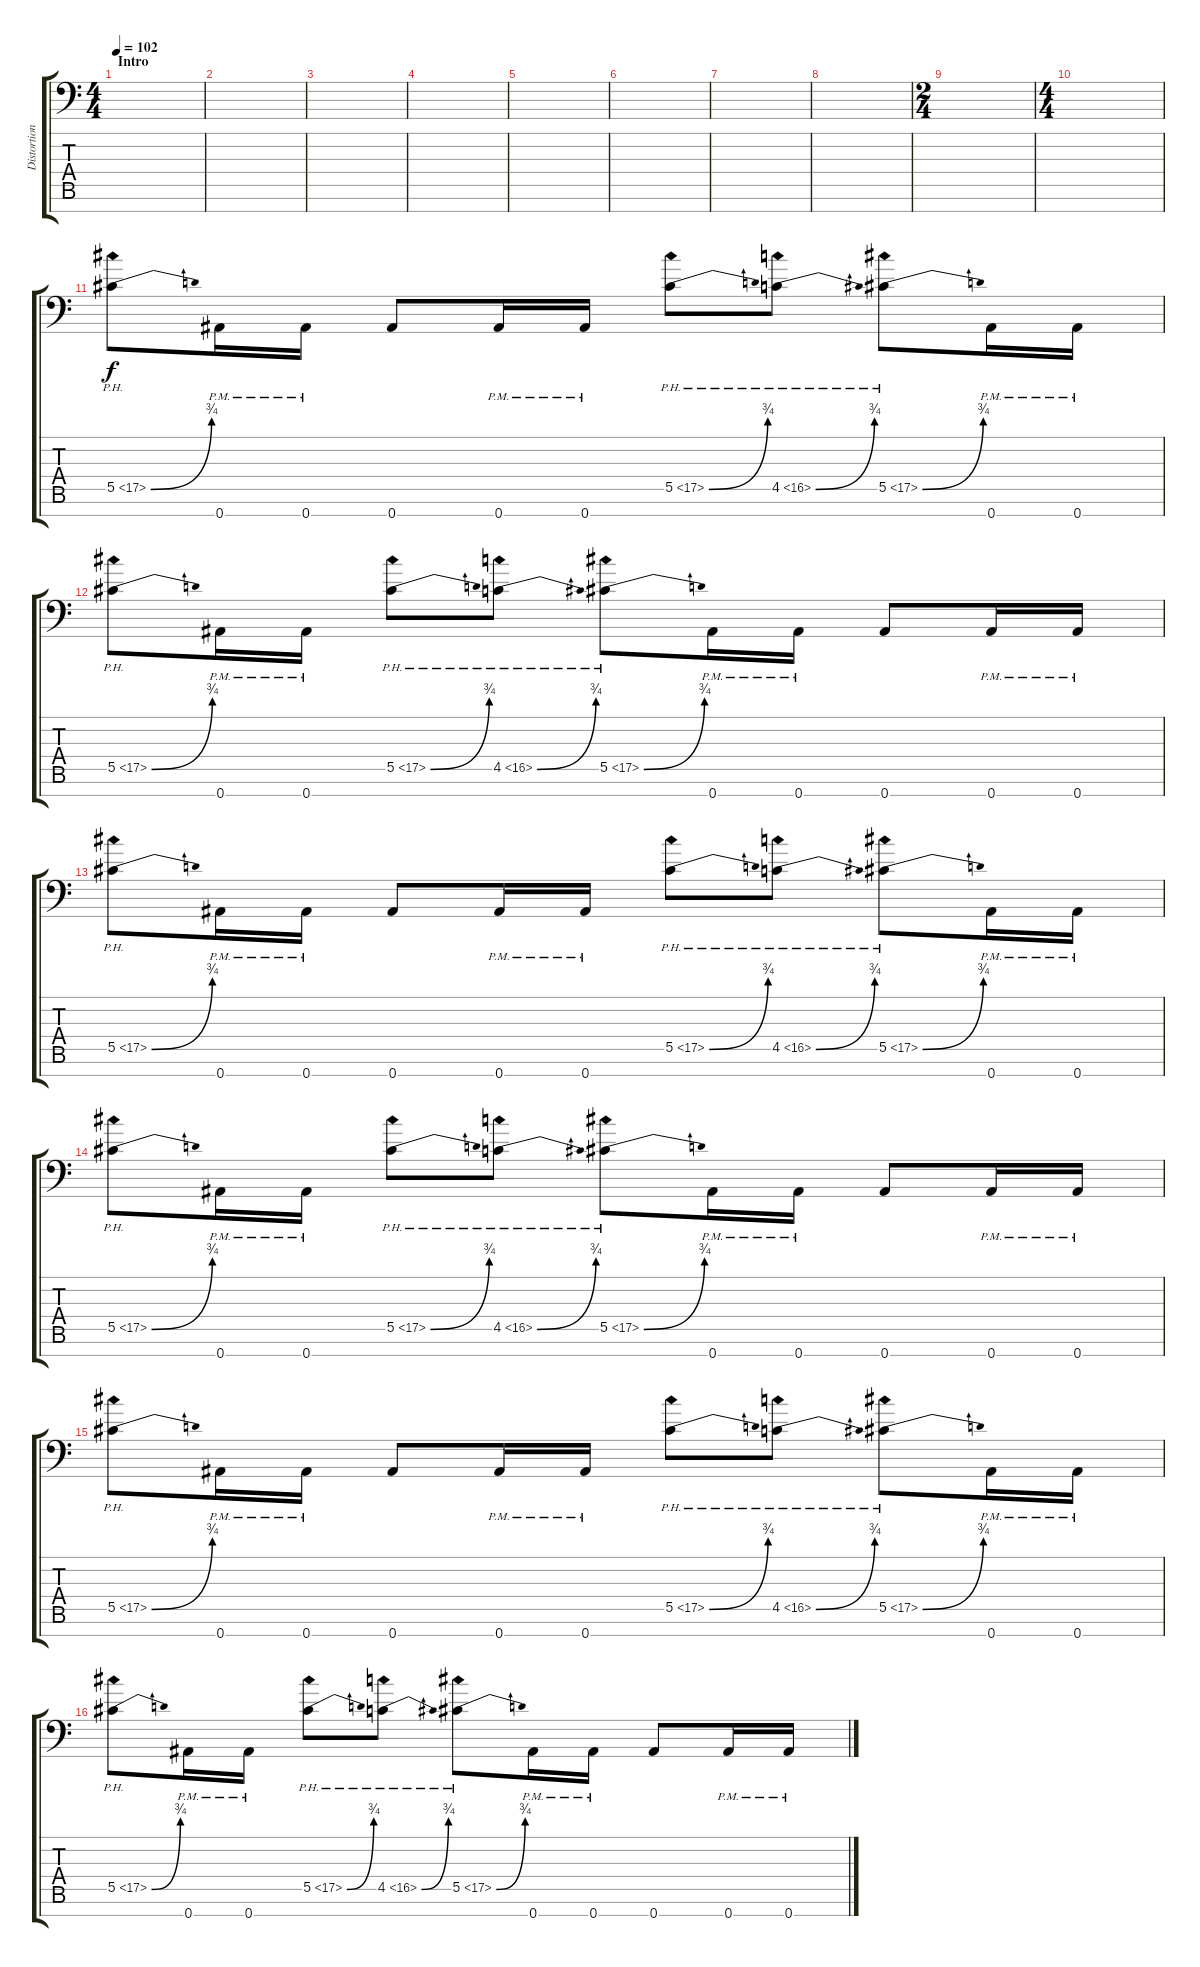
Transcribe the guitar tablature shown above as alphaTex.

\track ("Distortion Guitar" "Distortion") {instrument distortionguitar}
\staff {score tabs}
\tuning (Eb4 Bb3 Gb3 Db3 Ab2 Eb2 Bb1) {hide}
\ts (4 4)
\section ("" "Intro")
\tempo 102
\clef f4
\ks c
|
|
|
|
|
|
|
|
\ts (2 4)
|
\ts (4 4)
|
5.5{be (bend 0 0 60 3) ph 12}.8 0.7{pm}.16 0.7{pm}.16 0.7.8 0.7{pm}.16 0.7{pm}.16 5.5{be (bend 0 0 60 3) ph 12}.8 4.5{be (bend 0 0 60 3) ph 12}.8 5.5{be (bend 0 0 60 3) ph 12}.8 0.7{pm}.16 0.7{pm}.16 |
5.5{be (bend 0 0 60 3) ph 12}.8 0.7{pm}.16 0.7{pm}.16 5.5{be (bend 0 0 60 3) ph 12}.8 4.5{be (bend 0 0 60 3) ph 12}.8 5.5{be (bend 0 0 60 3) ph 12}.8 0.7{pm}.16 0.7{pm}.16 0.7.8 0.7{pm}.16 0.7{pm}.16 |
5.5{be (bend 0 0 60 3) ph 12}.8 0.7{pm}.16 0.7{pm}.16 0.7.8 0.7{pm}.16 0.7{pm}.16 5.5{be (bend 0 0 60 3) ph 12}.8 4.5{be (bend 0 0 60 3) ph 12}.8 5.5{be (bend 0 0 60 3) ph 12}.8 0.7{pm}.16 0.7{pm}.16 |
5.5{be (bend 0 0 60 3) ph 12}.8 0.7{pm}.16 0.7{pm}.16 5.5{be (bend 0 0 60 3) ph 12}.8 4.5{be (bend 0 0 60 3) ph 12}.8 5.5{be (bend 0 0 60 3) ph 12}.8 0.7{pm}.16 0.7{pm}.16 0.7.8 0.7{pm}.16 0.7{pm}.16 |
5.5{be (bend 0 0 60 3) ph 12}.8 0.7{pm}.16 0.7{pm}.16 0.7.8 0.7{pm}.16 0.7{pm}.16 5.5{be (bend 0 0 60 3) ph 12}.8 4.5{be (bend 0 0 60 3) ph 12}.8 5.5{be (bend 0 0 60 3) ph 12}.8 0.7{pm}.16 0.7{pm}.16 |
5.5{be (bend 0 0 60 3) ph 12}.8 0.7{pm}.16 0.7{pm}.16 5.5{be (bend 0 0 60 3) ph 12}.8 4.5{be (bend 0 0 60 3) ph 12}.8 5.5{be (bend 0 0 60 3) ph 12}.8 0.7{pm}.16 0.7{pm}.16 0.7.8 0.7{pm}.16 0.7{pm}.16
